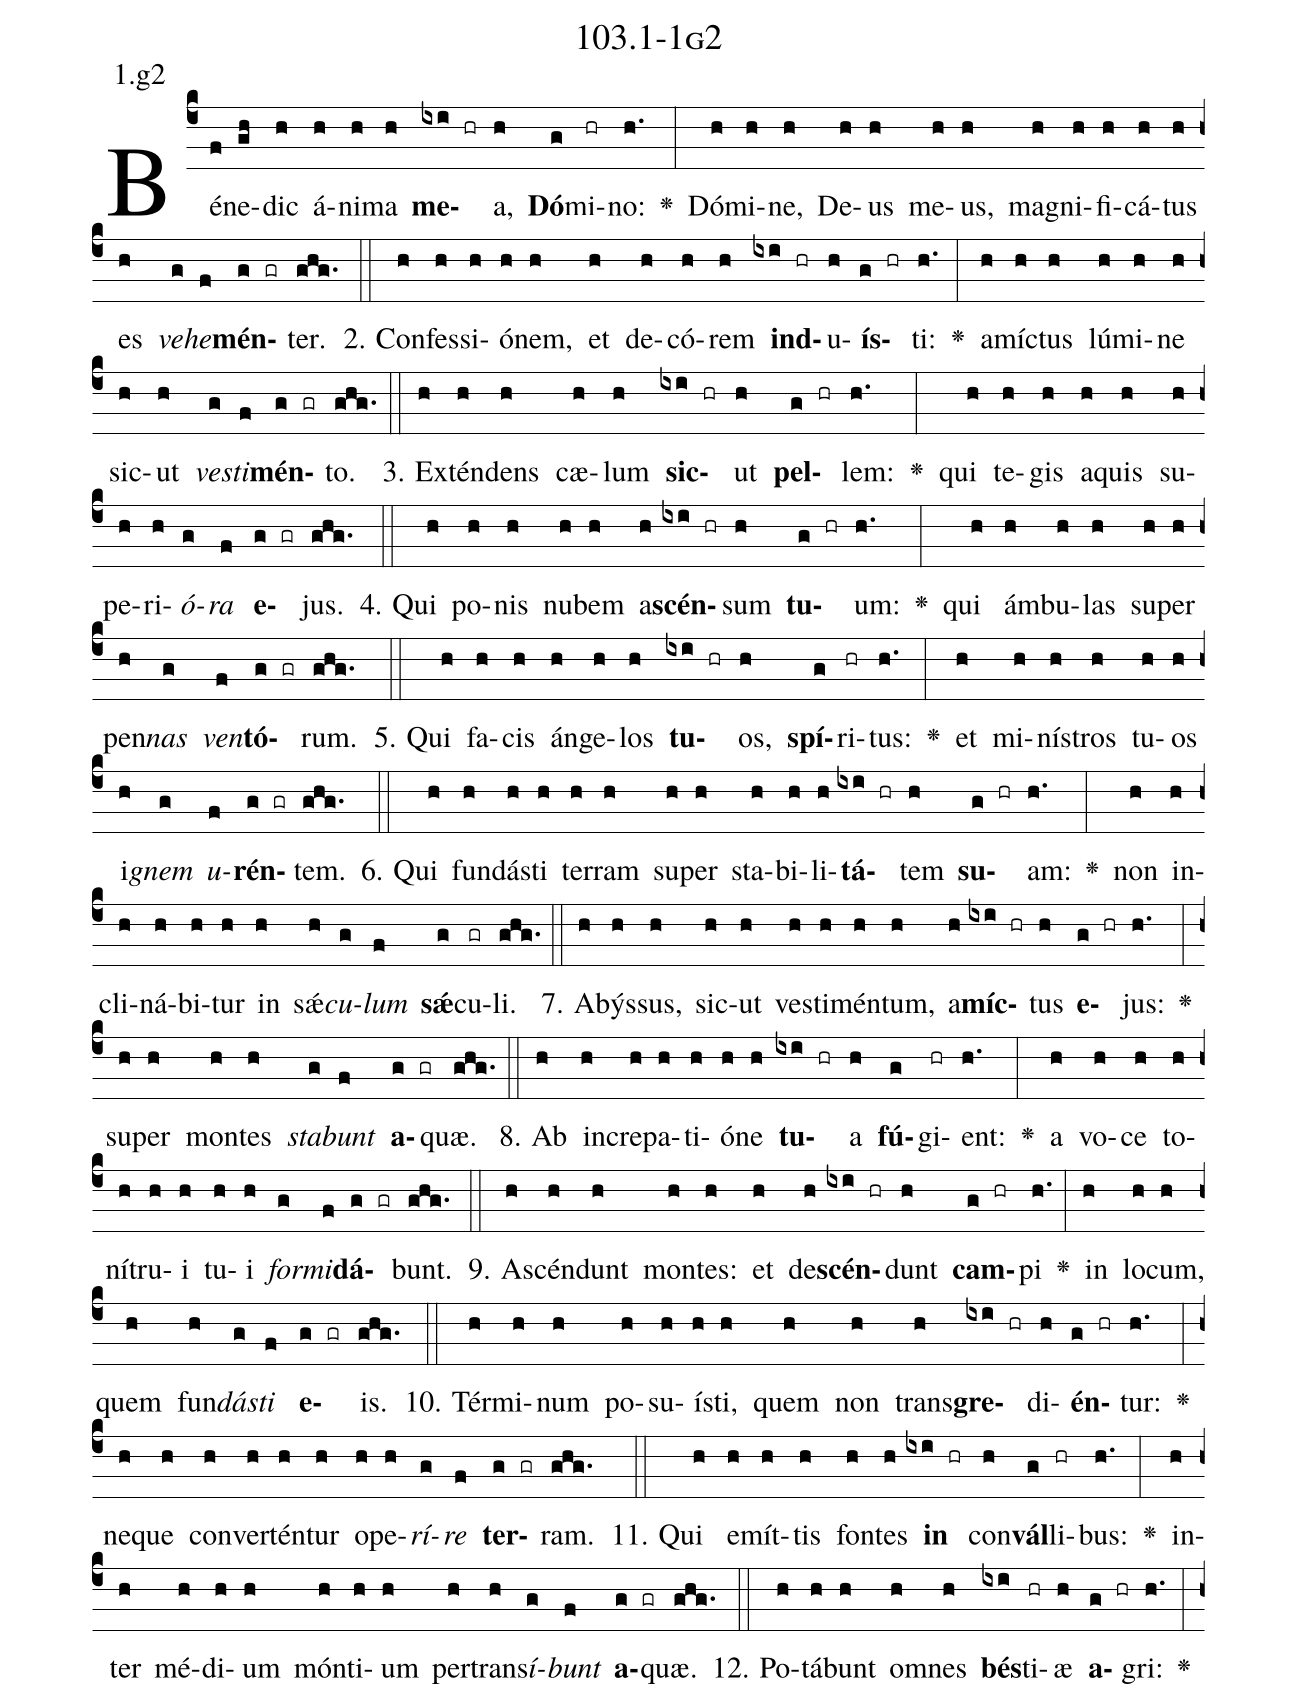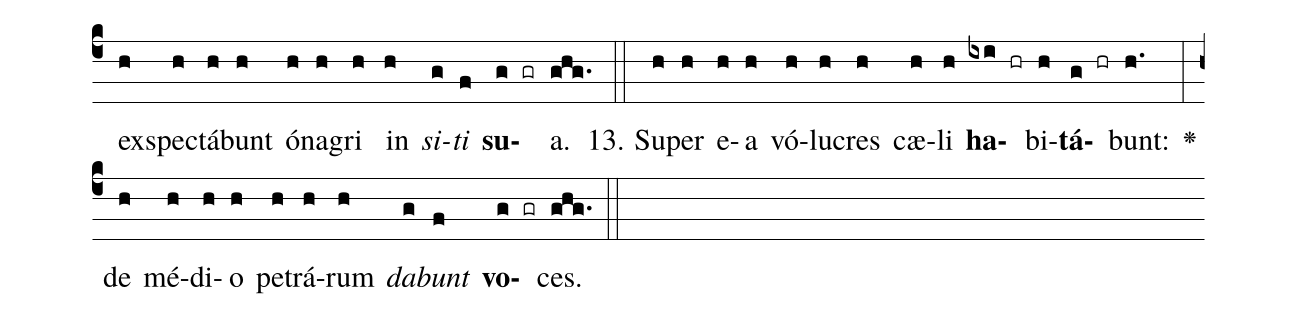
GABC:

name: 103.1-1g2;
annotation: 1.g2;
%%
(c4)Bé(f)ne(gh)dic(h) á(h)ni(h)ma(h) <b>me</b>(ixi hr)a,(h) <b>Dó</b>(g)mi(hr)no:(h.) <v>\greheightstar</v>(:) Dó(h)mi(h)ne,(h) De(h)us(h) me(h)us,(h) ma(h)gni(h)fi(h)cá(h)tus(h) es(h) <i>ve</i>(g)<i>he</i>(f)<b>mén</b>(g gr)ter.(ghg.) (::)
2. Con(h)fes(h)si(h)ó(h)nem,(h) et(h) de(h)có(h)rem(h) <b>ind</b>(ixi hr)u(h)<b>ís</b>(g hr)ti:(h.) <v>\greheightstar</v>(:) a(h)míc(h)tus(h) lú(h)mi(h)ne(h) sic(h)ut(h) <i>ves</i>(g)<i>ti</i>(f)<b>mén</b>(g gr)to.(ghg.) (::)
3. Ex(h)tén(h)dens(h) cæ(h)lum(h) <b>sic</b>(ixi hr)ut(h) <b>pel</b>(g hr)lem:(h.) <v>\greheightstar</v>(:) qui(h) te(h)gis(h) a(h)quis(h) su(h)pe(h)ri(h)<i>ó</i>(g)<i>ra</i>(f) <b>e</b>(g gr)jus.(ghg.) (::)
4. Qui(h) po(h)nis(h) nu(h)bem(h) a(h)<b>scén</b>(ixi hr)sum(h) <b>tu</b>(g hr)um:(h.) <v>\greheightstar</v>(:) qui(h) ám(h)bu(h)las(h) su(h)per(h) pen(h)<i>nas</i>(g) <i>ven</i>(f)<b>tó</b>(g gr)rum.(ghg.) (::)
5. Qui(h) fa(h)cis(h) án(h)ge(h)los(h) <b>tu</b>(ixi hr)os,(h) <b>spí</b>(g)ri(hr)tus:(h.) <v>\greheightstar</v>(:) et(h) mi(h)nís(h)tros(h) tu(h)os(h) i(h)<i>gnem</i>(g) <i>u</i>(f)<b>rén</b>(g gr)tem.(ghg.) (::)
6. Qui(h) fun(h)dás(h)ti(h) ter(h)ram(h) su(h)per(h) sta(h)bi(h)li(h)<b>tá</b>(ixi hr)tem(h) <b>su</b>(g hr)am:(h.) <v>\greheightstar</v>(:) non(h) in(h)cli(h)ná(h)bi(h)tur(h) in(h) sǽ(h)<i>cu</i>(g)<i>lum</i>(f) <b>sǽ</b>(g)cu(gr)li.(ghg.) (::)
7. A(h)býs(h)sus,(h) sic(h)ut(h) ves(h)ti(h)mén(h)tum,(h) a(h)<b>míc</b>(ixi hr)tus(h) <b>e</b>(g hr)jus:(h.) <v>\greheightstar</v>(:) su(h)per(h) mon(h)tes(h) <i>sta</i>(g)<i>bunt</i>(f) <b>a</b>(g gr)quæ.(ghg.) (::)
8. Ab(h) in(h)cre(h)pa(h)ti(h)ó(h)ne(h) <b>tu</b>(ixi hr)a(h) <b>fú</b>(g)gi(hr)ent:(h.) <v>\greheightstar</v>(:) a(h) vo(h)ce(h) to(h)ní(h)tru(h)i(h) tu(h)i(h) <i>for</i>(g)<i>mi</i>(f)<b>dá</b>(g gr)bunt.(ghg.) (::)
9. A(h)scén(h)dunt(h) mon(h)tes:(h) et(h) de(h)<b>scén</b>(ixi hr)dunt(h) <b>cam</b>(g hr)pi(h.) <v>\greheightstar</v>(:) in(h) lo(h)cum,(h) quem(h) fun(h)<i>dás</i>(g)<i>ti</i>(f) <b>e</b>(g gr)is.(ghg.) (::)
10. Tér(h)mi(h)num(h) po(h)su(h)ís(h)ti,(h) quem(h) non(h) trans(h)<b>gre</b>(ixi hr)di(h)<b>én</b>(g hr)tur:(h.) <v>\greheightstar</v>(:) ne(h)que(h) con(h)ver(h)tén(h)tur(h) o(h)pe(h)<i>rí</i>(g)<i>re</i>(f) <b>ter</b>(g gr)ram.(ghg.) (::)
11. Qui(h) e(h)mít(h)tis(h) fon(h)tes(h) <b>in</b>(ixi hr) con(h)<b>vál</b>(g)li(hr)bus:(h.) <v>\greheightstar</v>(:) in(h)ter(h) mé(h)di(h)um(h) món(h)ti(h)um(h) per(h)trans(h)<i>í</i>(g)<i>bunt</i>(f) <b>a</b>(g gr)quæ.(ghg.) (::)
12. Po(h)tá(h)bunt(h) om(h)nes(h) <b>bés</b>(ixi)ti(hr)æ(h) <b>a</b>(g hr)gri:(h.) <v>\greheightstar</v>(:) ex(h)spec(h)tá(h)bunt(h) ó(h)na(h)gri(h) in(h) <i>si</i>(g)<i>ti</i>(f) <b>su</b>(g gr)a.(ghg.) (::)
13. Su(h)per(h) e(h)a(h) vó(h)lu(h)cres(h) cæ(h)li(h) <b>ha</b>(ixi hr)bi(h)<b>tá</b>(g hr)bunt:(h.) <v>\greheightstar</v>(:) de(h) mé(h)di(h)o(h) pe(h)trá(h)rum(h) <i>da</i>(g)<i>bunt</i>(f) <b>vo</b>(g gr)ces.(ghg.) (::)
